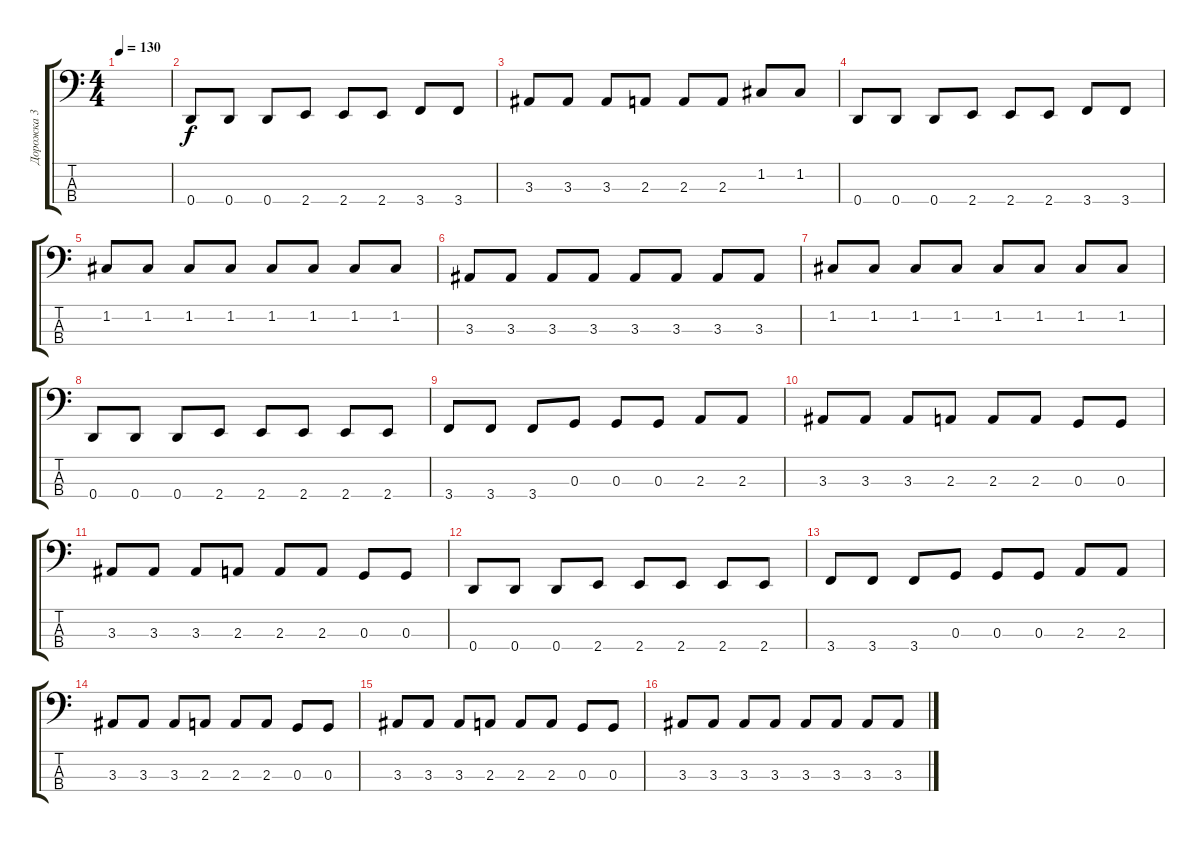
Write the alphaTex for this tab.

\track ("Дорожка 3" "Дорожка 3") {instrument electricbasspick}
\staff {score tabs}
\tuning (F2 C2 G1 D1) {hide}
\ts (4 4)
\tempo 130
\clef f4
\ks c
|
0.4.8 0.4.8 0.4.8 2.4.8 2.4.8 2.4.8 3.4.8 3.4.8 |
3.3.8 3.3.8 3.3.8 2.3.8 2.3.8 2.3.8 1.2.8 1.2.8 |
0.4.8 0.4.8 0.4.8 2.4.8 2.4.8 2.4.8 3.4.8 3.4.8 |
1.2.8 1.2.8 1.2.8 1.2.8 1.2.8 1.2.8 1.2.8 1.2.8 |
3.3.8 3.3.8 3.3.8 3.3.8 3.3.8 3.3.8 3.3.8 3.3.8 |
1.2.8 1.2.8 1.2.8 1.2.8 1.2.8 1.2.8 1.2.8 1.2.8 |
0.4.8 0.4.8 0.4.8 2.4.8 2.4.8 2.4.8 2.4.8 2.4.8 |
3.4.8 3.4.8 3.4.8 0.3.8 0.3.8 0.3.8 2.3.8 2.3.8 |
3.3.8 3.3.8 3.3.8 2.3.8 2.3.8 2.3.8 0.3.8 0.3.8 |
3.3.8 3.3.8 3.3.8 2.3.8 2.3.8 2.3.8 0.3.8 0.3.8 |
0.4.8 0.4.8 0.4.8 2.4.8 2.4.8 2.4.8 2.4.8 2.4.8 |
3.4.8 3.4.8 3.4.8 0.3.8 0.3.8 0.3.8 2.3.8 2.3.8 |
3.3.8 3.3.8 3.3.8 2.3.8 2.3.8 2.3.8 0.3.8 0.3.8 |
3.3.8 3.3.8 3.3.8 2.3.8 2.3.8 2.3.8 0.3.8 0.3.8 |
3.3.8 3.3.8 3.3.8 3.3.8 3.3.8 3.3.8 3.3.8 3.3.8
